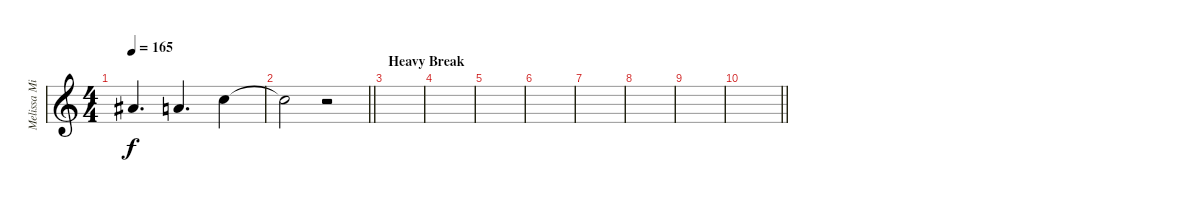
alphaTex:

\track ("Melissa Milke [Backup Vocals I]" "Melissa Mi") {instrument harmonica}
\staff {score}
\tuning (E4 B3 G3 D3 A2 E2) {hide}
\ts (4 4)
\tempo 165
\clef g2
\ks c
6.1.4{d dy f} 5.1.4{d} 8.1.4 |
\barLineRight lightlight
8.1{t}.2 r.2 |
\section ("" "Heavy Break")
|
|
|
|
|
|
|
\barLineRight lightlight
